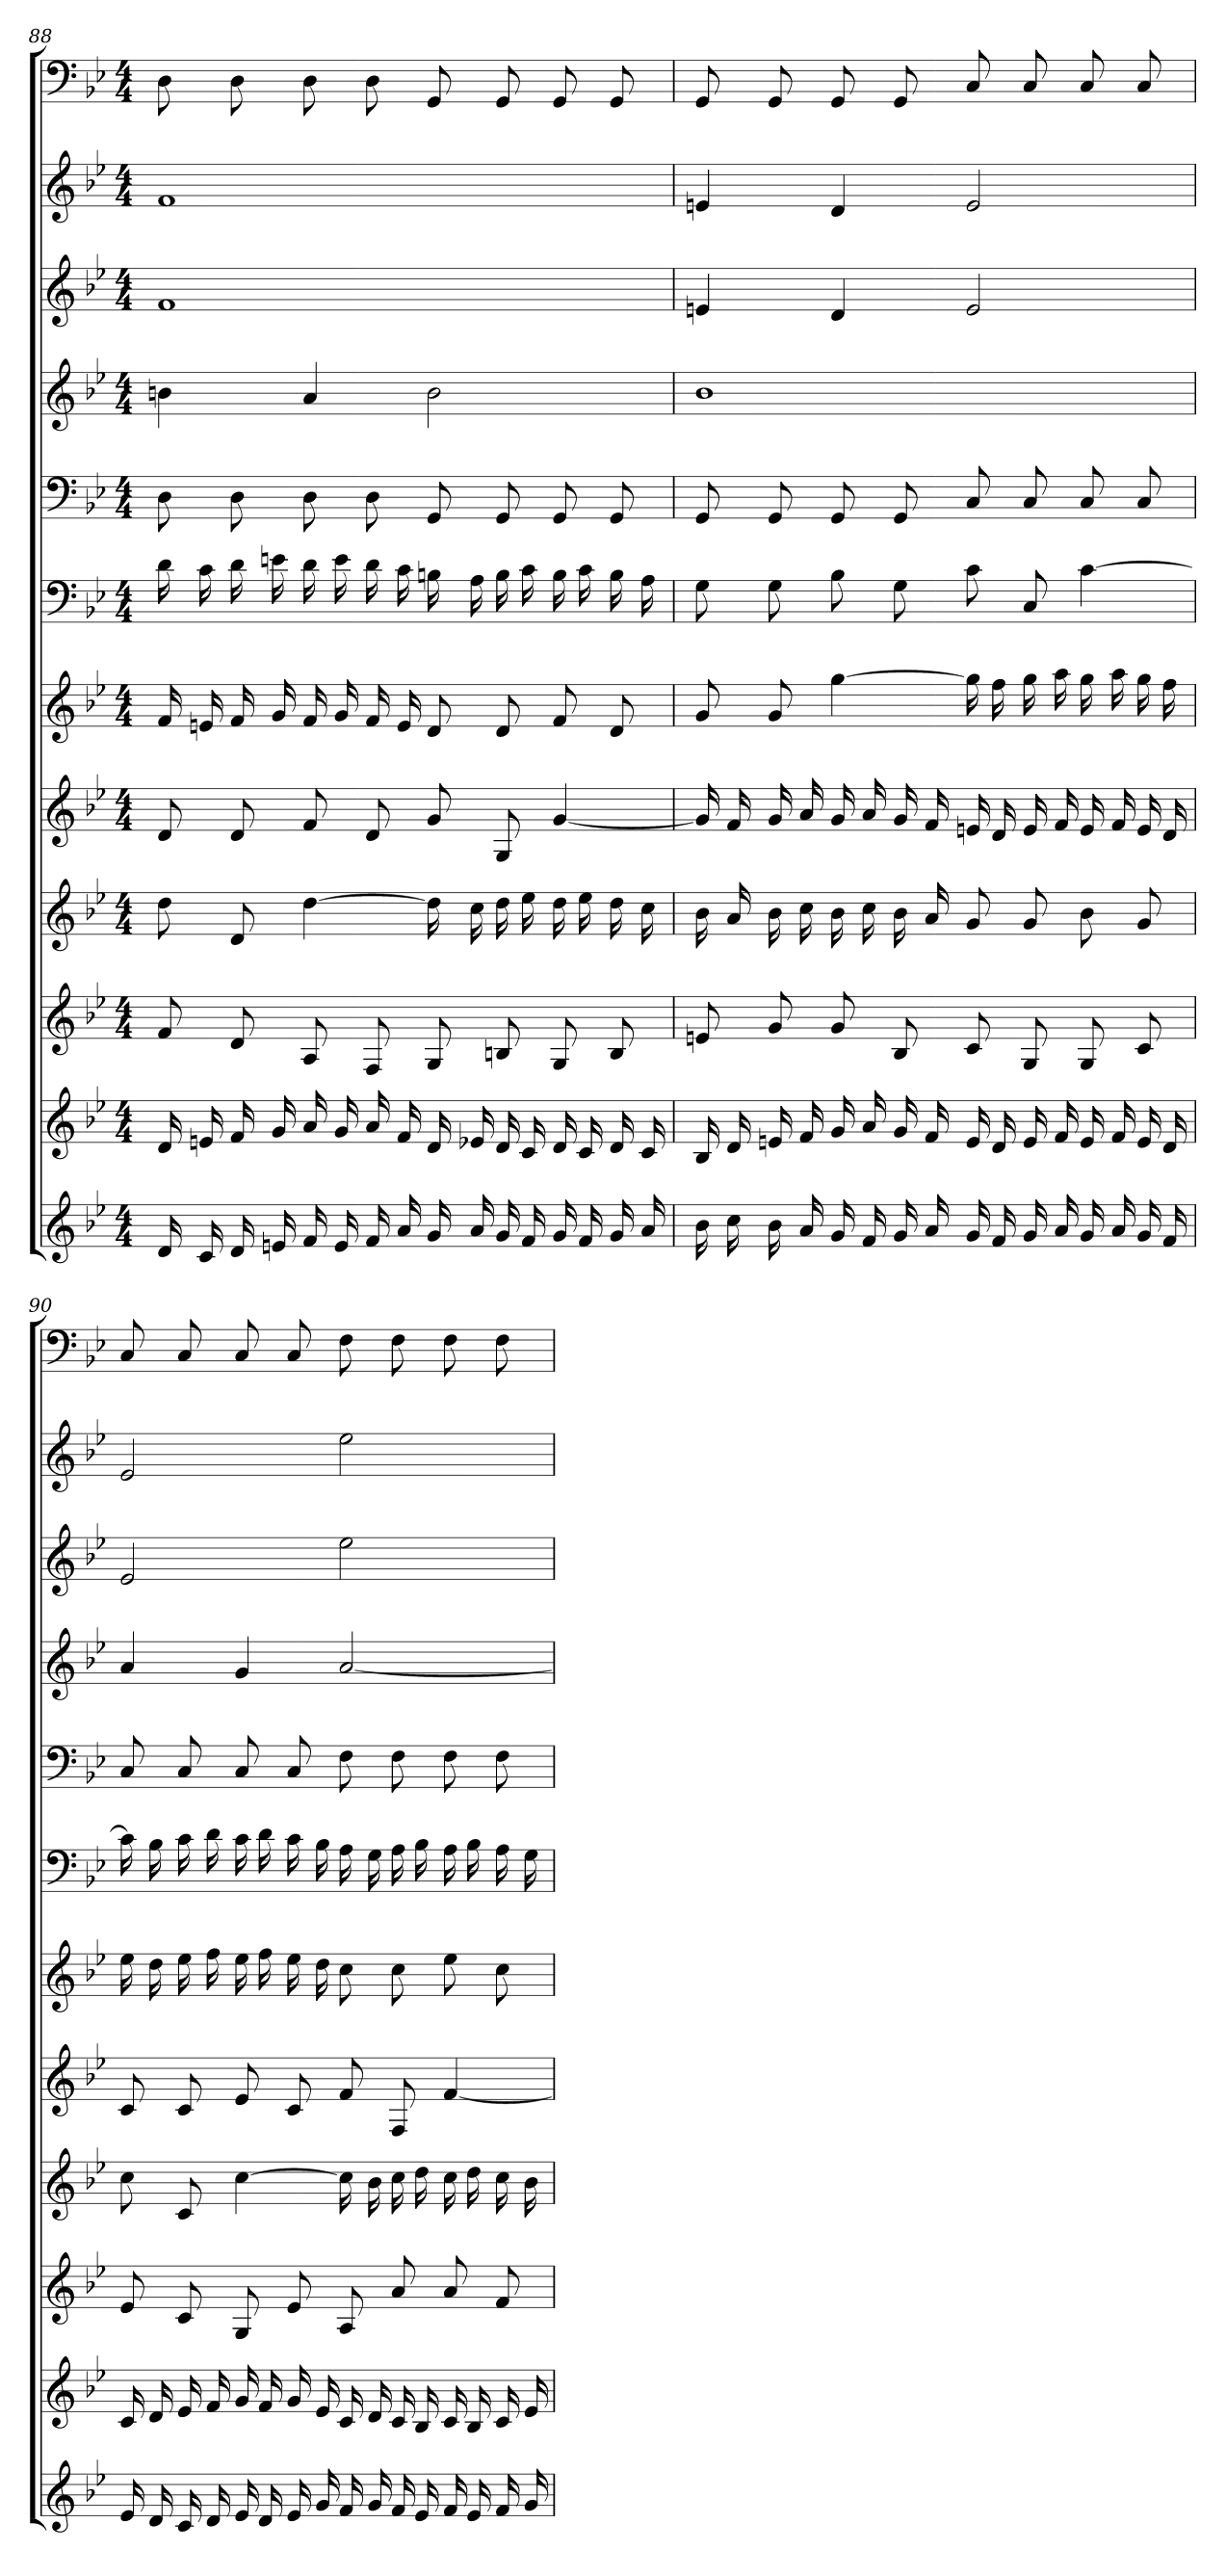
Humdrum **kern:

**kern	**kern	**kern	**kern	**kern	**kern	**kern	**kern	**kern	**kern	**kern	**kern
*part12	*part11	*part10	*part9	*part8	*part7	*part6	*part5	*part4	*part3	*part2	*part1
*staff12	*staff11	*staff10	*staff9	*staff8	*staff7	*staff6	*staff5	*staff4	*staff3	*staff2	*staff1
*k[b-e-]	*k[b-e-]	*k[b-e-]	*k[b-e-]	*k[b-e-]	*k[b-e-]	*k[b-e-]	*k[b-e-]	*k[b-e-]	*k[b-e-]	*k[b-e-]	*k[b-e-]
*g:	*g:	*g:	*g:	*g:	*g:	*g:	*g:	*g:	*g:	*g:	*g:
*M4/4	*M4/4	*M4/4	*M4/4	*M4/4	*M4/4	*M4/4	*M4/4	*M4/4	*M4/4	*M4/4	*M4/4
=88	=88	=88	=88	=88	=88	=88	=88	=88	=88	=88	=88
16d	16d	8f	8dd	8d	16f	16d	8D	4bn	1f	1f	8D
16c	16en	.	.	.	16en	16c	.	.	.	.	.
16d	16f	8d	8d	8d	16f	16d	8D	.	.	.	8D
16en	16g	.	.	.	16g	16en	.	.	.	.	.
16f	16a	8A	[4dd	8f	16f	16d	8D	4a	.	.	8D
16e	16g	.	.	.	16g	16e	.	.	.	.	.
16f	16a	8F	.	8d	16f	16d	8D	.	.	.	8D
16a	16f	.	.	.	16e	16c	.	.	.	.	.
16g	16d	8G	16dd]	8g	8d	16Bn	8GG	2b	.	.	8GG
16a	16e-X	.	16cc	.	.	16A	.	.	.	.	.
16g	16d	8Bn	16dd	8G	8d	16B	8GG	.	.	.	8GG
16f	16c	.	16ee-	.	.	16c	.	.	.	.	.
16g	16d	8G	16dd	[4g	8f	16B	8GG	.	.	.	8GG
16f	16c	.	16ee-	.	.	16c	.	.	.	.	.
16g	16d	8B	16dd	.	8d	16B	8GG	.	.	.	8GG
16a	16c	.	16cc	.	.	16A	.	.	.	.	.
=89	=89	=89	=89	=89	=89	=89	=89	=89	=89	=89	=89
16b-	16B-	8en	16b-	16g]	8g	8G	8GG	1b-	4en	4en	8GG
16cc	16d	.	16a	16f	.	.	.	.	.	.	.
16b-	16en	8g	16b-	16g	8g	8G	8GG	.	.	.	8GG
16a	16f	.	16cc	16a	.	.	.	.	.	.	.
16g	16g	8g	16b-	16g	[4gg	8B-	8GG	.	4d	4d	8GG
16f	16a	.	16cc	16a	.	.	.	.	.	.	.
16g	16g	8B-	16b-	16g	.	8G	8GG	.	.	.	8GG
16a	16f	.	16a	16f	.	.	.	.	.	.	.
16g	16e	8c	8g	16en	16gg]	8c	8C	.	2e	2e	8C
16f	16d	.	.	16d	16ff	.	.	.	.	.	.
16g	16e	8G	8g	16e	16gg	8C	8C	.	.	.	8C
16a	16f	.	.	16f	16aa	.	.	.	.	.	.
16g	16e	8G	8b-	16e	16gg	[4c	8C	.	.	.	8C
16a	16f	.	.	16f	16aa	.	.	.	.	.	.
16g	16e	8c	8g	16e	16gg	.	8C	.	.	.	8C
16f	16d	.	.	16d	16ff	.	.	.	.	.	.
=90	=90	=90	=90	=90	=90	=90	=90	=90	=90	=90	=90
16e-	16c	8e-	8cc	8c	16ee-	16c]	8C	4a	2e-	2e-	8C
16d	16d	.	.	.	16dd	16B-	.	.	.	.	.
16c	16e-	8c	8c	8c	16ee-	16c	8C	.	.	.	8C
16d	16f	.	.	.	16ff	16d	.	.	.	.	.
16e-	16g	8G	[4cc	8e-	16ee-	16c	8C	4g	.	.	8C
16d	16f	.	.	.	16ff	16d	.	.	.	.	.
16e-	16g	8e-	.	8c	16ee-	16c	8C	.	.	.	8C
16g	16e-	.	.	.	16dd	16B-	.	.	.	.	.
16f	16c	8A	16cc]	8f	8cc	16A	8F	[2a	2ee-	2ee-	8F
16g	16d	.	16b-	.	.	16G	.	.	.	.	.
16f	16c	8a	16cc	8F	8cc	16A	8F	.	.	.	8F
16e-	16B-	.	16dd	.	.	16B-	.	.	.	.	.
16f	16c	8a	16cc	[4f	8ee-	16A	8F	.	.	.	8F
16e-	16B-	.	16dd	.	.	16B-	.	.	.	.	.
16f	16c	8f	16cc	.	8cc	16A	8F	.	.	.	8F
16g	16e-	.	16b-	.	.	16G	.	.	.	.	.
=	=	=	=	=	=	=	=	=	=	=	=
*-	*-	*-	*-	*-	*-	*-	*-	*-	*-	*-	*-
